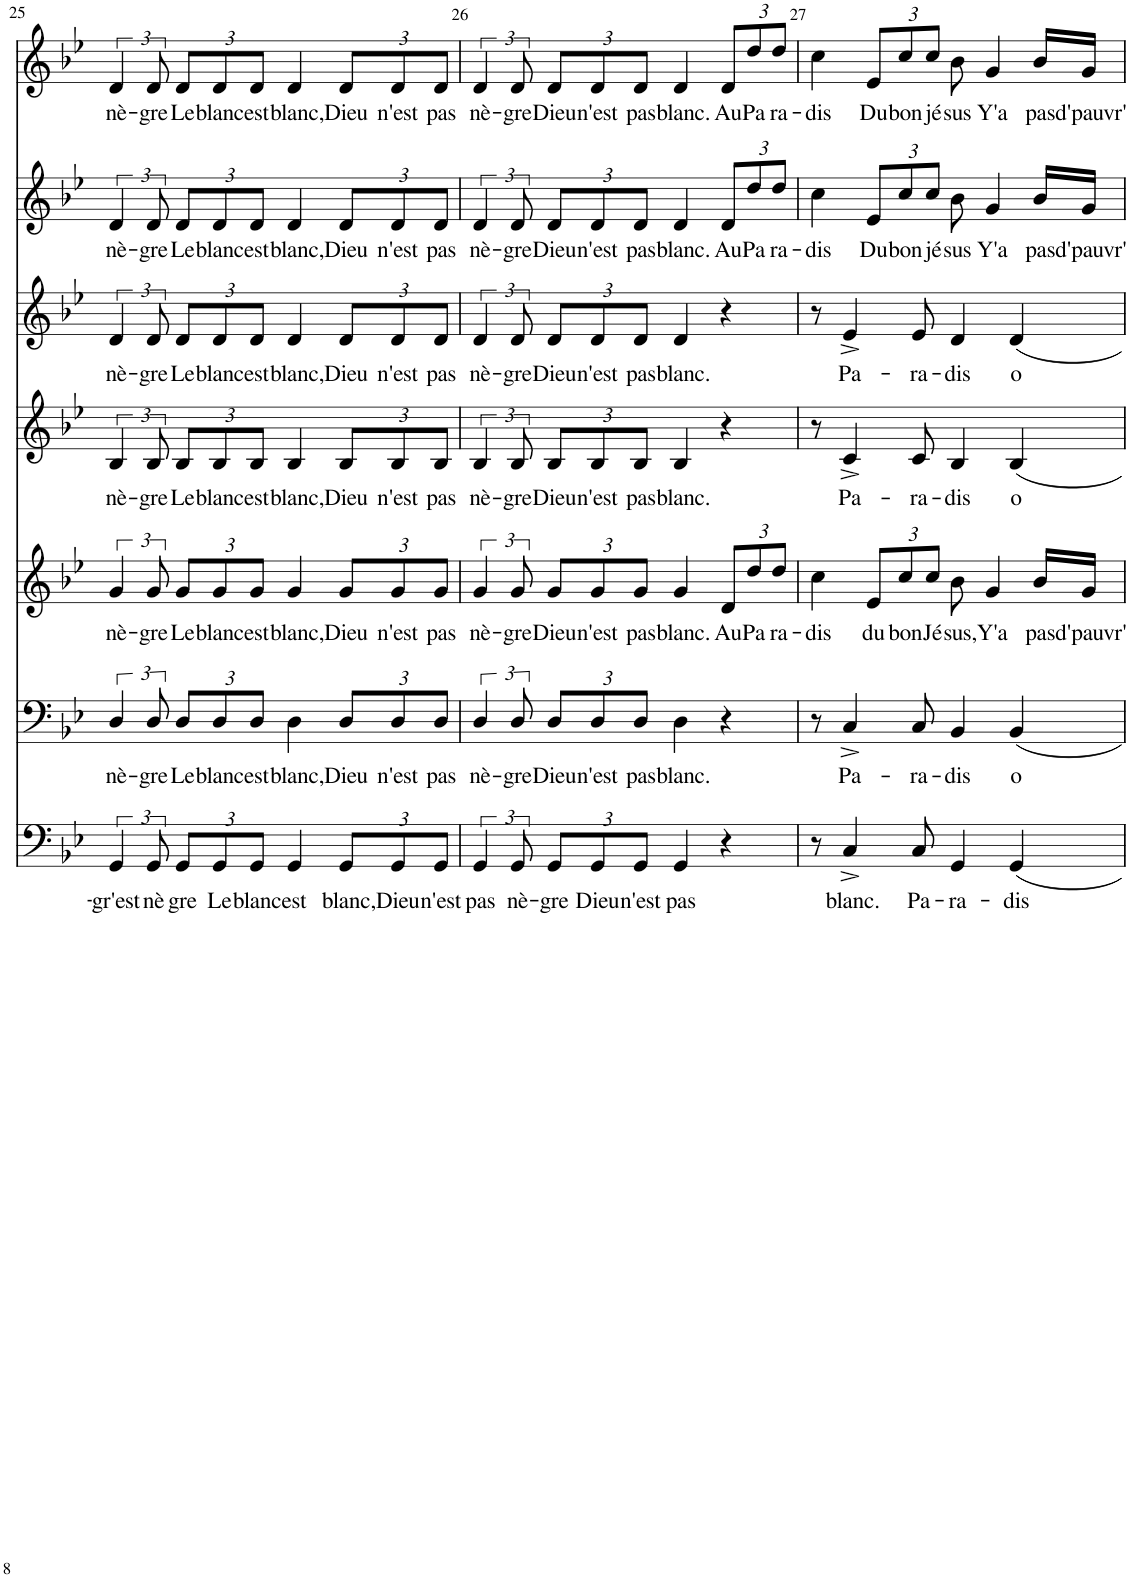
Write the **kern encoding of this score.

**kern	**text	**kern	**text	**kern	**text	**kern	**text	**kern	**text	**kern	**text	**kern	**text
*part7	*part7	*part6	*part6	*part5	*part5	*part4	*part4	*part3	*part3	*part2	*part2	*part1	*part1
*staff7	*staff7	*staff6	*staff6	*staff5	*staff5	*staff4	*staff4	*staff3	*staff3	*staff2	*staff2	*staff1	*staff1
*I"Bas	*	*I"Bar.	*	*I"T.	*	*I"A2.	*	*I"A1.	*	*I"S2.	*	*I"S1.	*
!!LO:PB:g=z
*clefF4	*	*clefF4	*	*clefG2	*	*clefG2	*	*clefG2	*	*clefG2	*	*clefG2	*
*	*	*Trd1c2	*	*Trd1c2	*	*	*	*	*	*	*	*	*
*k[b-e-]	*	*k[b-e-]	*	*k[b-e-]	*	*k[b-e-]	*	*k[b-e-]	*	*k[b-e-]	*	*k[b-e-]	*
*M4/4	*	*M4/4	*	*M4/4	*	*M4/4	*	*M4/4	*	*M4/4	*	*M4/4	*
*met(c)	*	*met(c)	*	*met(c)	*	*met(c)	*	*met(c)	*	*met(c)	*	*met(c)	*
=25	=25	=25	=25	=25	=25	=25	=25	=25	=25	=25	=25	=25	=25
!	!LO:LY:b	!	!LO:LY:b	!	!LO:LY:b	!	!LO:LY:b	!	!LO:LY:b	!	!LO:LY:b	!	!LO:LY:b
6GG/	-gr'est	6D/	nè-	6g/	nè-	6B-/	nè-	6d/	nè-	6d/	nè-	6d/	nè-
!	!LO:LY:b	!	!LO:LY:b	!	!LO:LY:b	!	!LO:LY:b	!	!LO:LY:b	!	!LO:LY:b	!	!LO:LY:b
12GG/	nè-	12D/	-gre	12g/	-gre	12B-/	-gre	12d/	-gre	12d/	-gre	12d/	-gre
*Xbrackettup	*	*	*	*	*	*	*	*	*	*	*	*	*
!	!LO:LY:b	!	!	!	!	!	!	!	!	!	!	!	!
*	*	*Xbrackettup	*	*	*	*	*	*	*	*	*	*	*
!	!	!	!LO:LY:b	!	!	!	!	!	!	!	!	!	!
*	*	*	*	*Xbrackettup	*	*	*	*	*	*	*	*	*
!	!	!	!	!	!LO:LY:b	!	!	!	!	!	!	!	!
*	*	*	*	*	*	*Xbrackettup	*	*	*	*	*	*	*
!	!	!	!	!	!	!	!LO:LY:b	!	!	!	!	!	!
*	*	*	*	*	*	*	*	*Xbrackettup	*	*	*	*	*
!	!	!	!	!	!	!	!	!	!LO:LY:b	!	!	!	!
*	*	*	*	*	*	*	*	*	*	*Xbrackettup	*	*	*
!	!	!	!	!	!	!	!	!	!	!	!LO:LY:b	!	!
*	*	*	*	*	*	*	*	*	*	*	*	*Xbrackettup	*
!	!	!	!	!	!	!	!	!	!	!	!	!	!LO:LY:b
12GG/L	-gre	12D/L	Le	12g/L	Le	12B-/L	Le	12d/L	Le	12d/L	Le	12d/L	Le
!	!LO:LY:b	!	!LO:LY:b	!	!LO:LY:b	!	!LO:LY:b	!	!LO:LY:b	!	!LO:LY:b	!	!LO:LY:b
12GG/	Le	12D/	blanc	12g/	blanc	12B-/	blanc	12d/	blanc	12d/	blanc	12d/	blanc
!	!LO:LY:b	!	!LO:LY:b	!	!LO:LY:b	!	!LO:LY:b	!	!LO:LY:b	!	!LO:LY:b	!	!LO:LY:b
12GG/J	blanc	12D/J	est	12g/J	est	12B-/J	est	12d/J	est	12d/J	est	12d/J	est
!	!LO:LY:b	!	!LO:LY:b	!	!LO:LY:b	!	!LO:LY:b	!	!LO:LY:b	!	!LO:LY:b	!	!LO:LY:b
4GG/	est	4D\	blanc,	4g/	blanc,	4B-/	blanc,	4d/	blanc,	4d/	blanc,	4d/	blanc,
!	!LO:LY:b	!	!LO:LY:b	!	!LO:LY:b	!	!LO:LY:b	!	!LO:LY:b	!	!LO:LY:b	!	!LO:LY:b
12GG/L	blanc,	12D/L	Dieu	12g/L	Dieu	12B-/L	Dieu	12d/L	Dieu	12d/L	Dieu	12d/L	Dieu
!	!LO:LY:b	!	!LO:LY:b	!	!LO:LY:b	!	!LO:LY:b	!	!LO:LY:b	!	!LO:LY:b	!	!LO:LY:b
12GG/	Dieu	12D/	n'est	12g/	n'est	12B-/	n'est	12d/	n'est	12d/	n'est	12d/	n'est
!	!LO:LY:b	!	!LO:LY:b	!	!LO:LY:b	!	!LO:LY:b	!	!LO:LY:b	!	!LO:LY:b	!	!LO:LY:b
12GG/J	n'est	12D/J	pas	12g/J	pas	12B-/J	pas	12d/J	pas	12d/J	pas	12d/J	pas
=26	=26	=26	=26	=26	=26	=26	=26	=26	=26	=26	=26	=26	=26
*brackettup	*	*	*	*	*	*	*	*	*	*	*	*	*
!	!LO:LY:b	!	!	!	!	!	!	!	!	!	!	!	!
*	*	*brackettup	*	*	*	*	*	*	*	*	*	*	*
!	!	!	!LO:LY:b	!	!	!	!	!	!	!	!	!	!
*	*	*	*	*brackettup	*	*	*	*	*	*	*	*	*
!	!	!	!	!	!LO:LY:b	!	!	!	!	!	!	!	!
*	*	*	*	*	*	*brackettup	*	*	*	*	*	*	*
!	!	!	!	!	!	!	!LO:LY:b	!	!	!	!	!	!
*	*	*	*	*	*	*	*	*brackettup	*	*	*	*	*
!	!	!	!	!	!	!	!	!	!LO:LY:b	!	!	!	!
*	*	*	*	*	*	*	*	*	*	*brackettup	*	*	*
!	!	!	!	!	!	!	!	!	!	!	!LO:LY:b	!	!
*	*	*	*	*	*	*	*	*	*	*	*	*brackettup	*
!	!	!	!	!	!	!	!	!	!	!	!	!	!LO:LY:b
6GG/	pas	6D/	nè-	6g/	nè-	6B-/	nè-	6d/	nè-	6d/	nè-	6d/	nè-
!	!LO:LY:b	!	!LO:LY:b	!	!LO:LY:b	!	!LO:LY:b	!	!LO:LY:b	!	!LO:LY:b	!	!LO:LY:b
12GG/	nè-	12D/	-gre	12g/	-gre	12B-/	-gre	12d/	-gre	12d/	-gre	12d/	-gre
*Xbrackettup	*	*	*	*	*	*	*	*	*	*	*	*	*
!	!LO:LY:b	!	!	!	!	!	!	!	!	!	!	!	!
*	*	*Xbrackettup	*	*	*	*	*	*	*	*	*	*	*
!	!	!	!LO:LY:b	!	!	!	!	!	!	!	!	!	!
*	*	*	*	*Xbrackettup	*	*	*	*	*	*	*	*	*
!	!	!	!	!	!LO:LY:b	!	!	!	!	!	!	!	!
*	*	*	*	*	*	*Xbrackettup	*	*	*	*	*	*	*
!	!	!	!	!	!	!	!LO:LY:b	!	!	!	!	!	!
*	*	*	*	*	*	*	*	*Xbrackettup	*	*	*	*	*
!	!	!	!	!	!	!	!	!	!LO:LY:b	!	!	!	!
*	*	*	*	*	*	*	*	*	*	*Xbrackettup	*	*	*
!	!	!	!	!	!	!	!	!	!	!	!LO:LY:b	!	!
*	*	*	*	*	*	*	*	*	*	*	*	*Xbrackettup	*
!	!	!	!	!	!	!	!	!	!	!	!	!	!LO:LY:b
12GG/L	-gre	12D/L	Dieu	12g/L	Dieu	12B-/L	Dieu	12d/L	Dieu	12d/L	Dieu	12d/L	Dieu
!	!LO:LY:b	!	!LO:LY:b	!	!LO:LY:b	!	!LO:LY:b	!	!LO:LY:b	!	!LO:LY:b	!	!LO:LY:b
12GG/	Dieu	12D/	n'est	12g/	n'est	12B-/	n'est	12d/	n'est	12d/	n'est	12d/	n'est
!	!LO:LY:b	!	!LO:LY:b	!	!LO:LY:b	!	!LO:LY:b	!	!LO:LY:b	!	!LO:LY:b	!	!LO:LY:b
12GG/J	n'est	12D/J	pas	12g/J	pas	12B-/J	pas	12d/J	pas	12d/J	pas	12d/J	pas
!	!LO:LY:b	!	!LO:LY:b	!	!LO:LY:b	!	!LO:LY:b	!	!LO:LY:b	!	!LO:LY:b	!	!LO:LY:b
4GG/	pas	4D\	blanc.	4g/	blanc.	4B-/	blanc.	4d/	blanc.	4d/	blanc.	4d/	blanc.
!	!	!	!	!	!LO:LY:b	!	!	!	!	!	!LO:LY:b	!	!LO:LY:b
4r	.	4r	.	12d/L	Au	4r	.	4r	.	12d/L	Au	12d/L	Au
!	!	!	!	!	!LO:LY:b	!	!	!	!	!	!LO:LY:b	!	!LO:LY:b
.	.	.	.	12dd/	Pa-	.	.	.	.	12dd/	Pa-	12dd/	Pa-
!	!	!	!	!	!LO:LY:b	!	!	!	!	!	!LO:LY:b	!	!LO:LY:b
.	.	.	.	12dd/J	-ra-	.	.	.	.	12dd/J	-ra-	12dd/J	-ra-
=27	=27	=27	=27	=27	=27	=27	=27	=27	=27	=27	=27	=27	=27
!	!	!	!	!	!LO:LY:b	!	!	!	!	!	!LO:LY:b	!	!LO:LY:b
8r	.	8r	.	4cc\	-dis	8r	.	8r	.	4cc\	-dis	4cc\	-dis
!	!LO:LY:b	!	!LO:LY:b	!	!	!	!LO:LY:b	!	!LO:LY:b	!	!	!	!
4C^/	blanc.	4C^/	Pa-	.	.	4c^/	Pa-	4e-^/	Pa-	.	.	.	.
!	!	!	!	!	!LO:LY:b	!	!	!	!	!	!LO:LY:b	!	!LO:LY:b
.	.	.	.	12e-/L	du	.	.	.	.	12e-/L	Du	12e-/L	Du
!	!	!	!	!	!LO:LY:b	!	!	!	!	!	!LO:LY:b	!	!LO:LY:b
.	.	.	.	12cc/	bon	.	.	.	.	12cc/	bon	12cc/	bon
!	!LO:LY:b	!	!LO:LY:b	!	!	!	!LO:LY:b	!	!LO:LY:b	!	!	!	!
8C/	Pa-	8C/	-ra-	.	.	8c/	-ra-	8e-/	-ra-	.	.	.	.
!	!	!	!	!	!LO:LY:b	!	!	!	!	!	!LO:LY:b	!	!LO:LY:b
.	.	.	.	12cc/J	Jé-	.	.	.	.	12cc/J	jé-	12cc/J	jé-
!	!LO:LY:b	!	!LO:LY:b	!	!LO:LY:b	!	!LO:LY:b	!	!LO:LY:b	!	!LO:LY:b	!	!LO:LY:b
4GG/	-ra-	4BB-/	-dis	8b-\	-sus,	4B-/	-dis	4d/	-dis	8b-\	-sus	8b-\	-sus
!	!	!	!	!	!LO:LY:b	!	!	!	!	!	!LO:LY:b	!	!LO:LY:b
.	.	.	.	4g/	Y'a	.	.	.	.	4g/	Y'a	4g/	Y'a
!	!LO:LY:b	!	!LO:LY:b	!	!	!	!LO:LY:b	!	!LO:LY:b	!	!	!	!
4GG/	-dis	4BB-/	o	.	.	4B-/	o	4d/	o	.	.	.	.
!	!	!	!	!	!LO:LY:b	!	!	!	!	!	!LO:LY:b	!	!LO:LY:b
.	.	.	.	16b-/LL	pas	.	.	.	.	16b-/LL	pas	16b-/LL	pas
!	!	!	!	!	!LO:LY:b	!	!	!	!	!	!LO:LY:b	!	!LO:LY:b
.	.	.	.	16g/JJ	d'pauvr'	.	.	.	.	16g/JJ	d'pauvr'	16g/JJ	d'pauvr'
=	=	=	=	=	=	=	=	=	=	=	=	=	=
*-	*-	*-	*-	*-	*-	*-	*-	*-	*-	*-	*-	*-	*-
